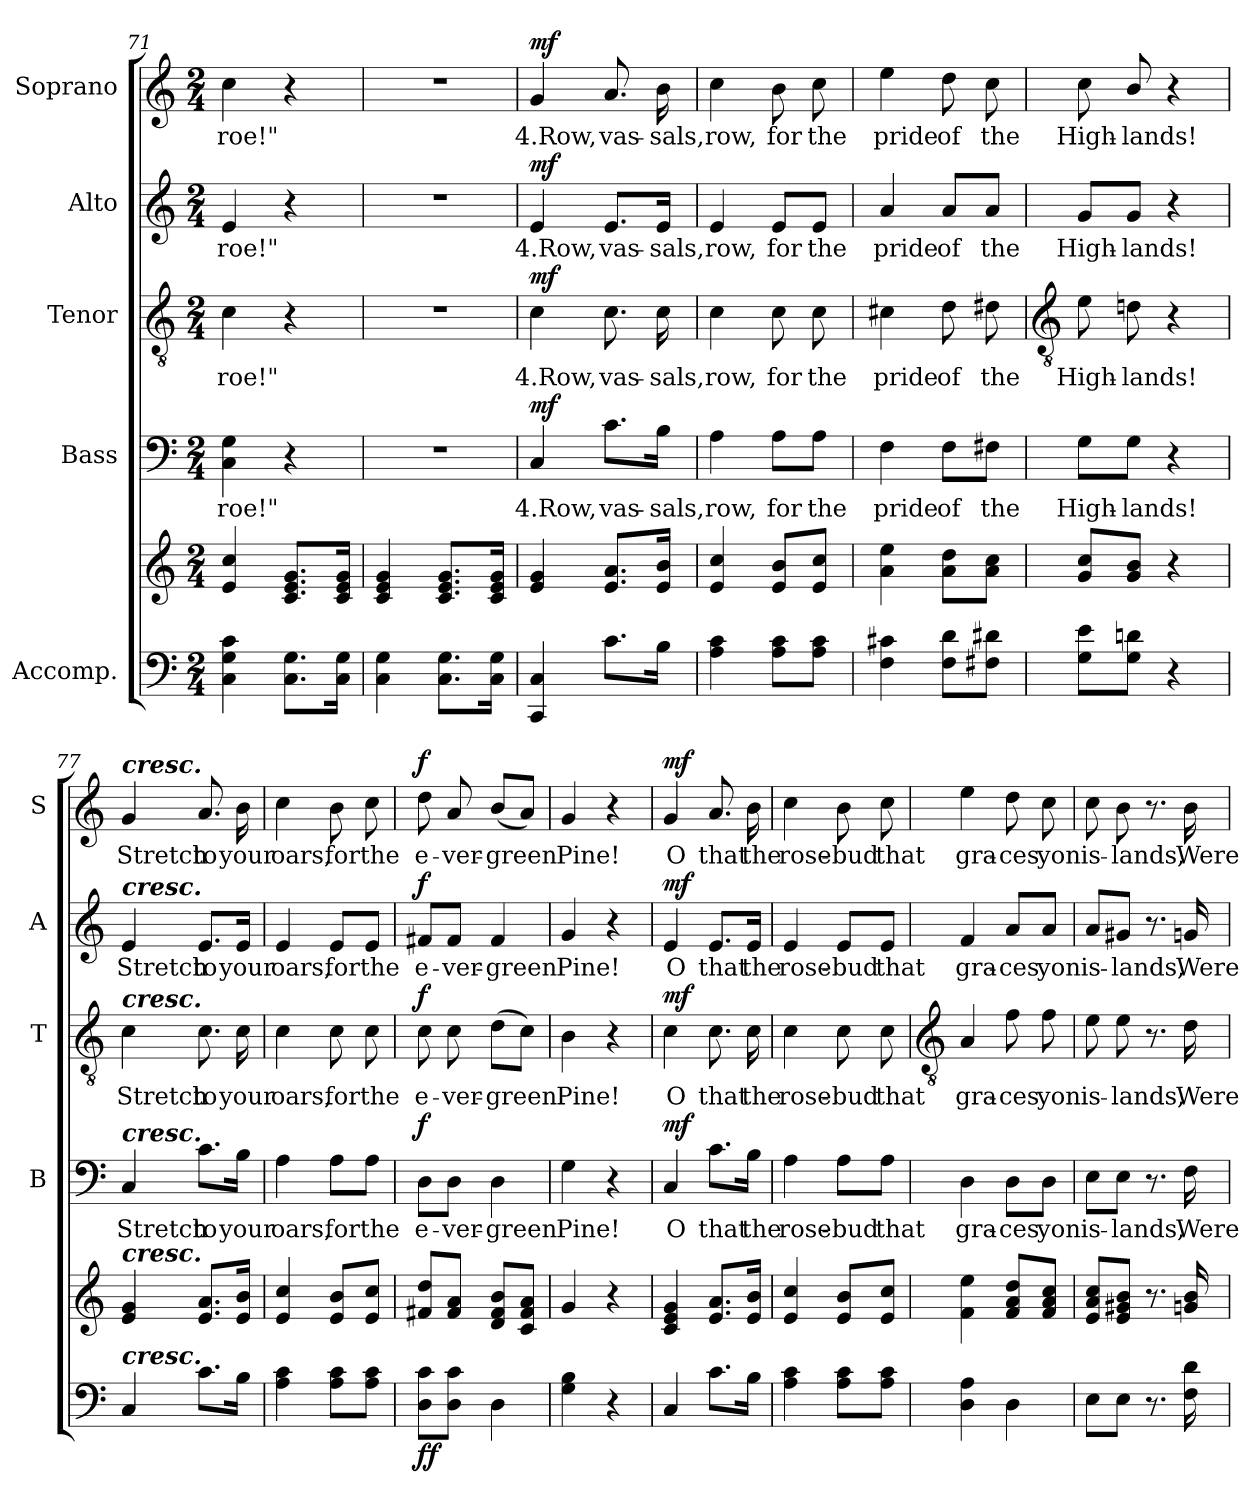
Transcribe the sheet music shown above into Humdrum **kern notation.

**kern	**kern	**dynam	**kern	**text	**dynam	**kern	**text	**dynam	**kern	**text	**dynam	**kern	**text	**dynam
*part5	*part5	*part5	*part4	*part4	*part4	*part3	*part3	*part3	*part2	*part2	*part2	*part1	*part1	*part1
*staff6	*staff5	*staff5/6	*staff4	*staff4	*staff4	*staff3	*staff3	*staff3	*staff2	*staff2	*staff2	*staff1	*staff1	*staff1
*I"Accomp.	*	*	*I"Bass	*	*	*I"Tenor	*	*	*I"Alto	*	*	*I"Soprano	*	*
*	*	*	*I'B	*	*	*I'T	*	*	*I'A	*	*	*I'S	*	*
*clefF4	*clefG2	*	*clefF4	*	*	*clefGv2	*	*	*clefG2	*	*	*clefG2	*	*
*k[]	*k[]	*	*k[]	*	*	*k[]	*	*	*k[]	*	*	*k[]	*	*
*M2/4	*M2/4	*	*M2/4	*	*	*M2/4	*	*	*M2/4	*	*	*M2/4	*	*
=71	=71	=71	=71	=71	=71	=71	=71	=71	=71	=71	=71	=71	=71	=71
!	!	!	!	!LO:LY:b	!	!	!LO:LY:b	!	!	!LO:LY:b	!	!	!LO:LY:b	!
4C\ 4G\ 4c\	4e/ 4cc/	.	4C\ 4G\	-roe!"	.	4c\	-roe!"	.	4e/	-roe!"	.	4cc\	-roe!"	.
8.C\ 8.G\L	8.c/ 8.e/ 8.g/L	.	4r	.	.	4r	.	.	4r	.	.	4r	.	.
16C\ 16G\Jk	16c/ 16e/ 16g/Jk	.	.	.	.	.	.	.	.	.	.	.	.	.
=72	=72	=72	=72	=72	=72	=72	=72	=72	=72	=72	=72	=72	=72	=72
4C\ 4G\	4c/ 4e/ 4g/	.	2r	.	.	2r	.	.	2r	.	.	2r	.	.
8.C\ 8.G\L	8.c/ 8.e/ 8.g/L	.	.	.	.	.	.	.	.	.	.	.	.	.
16C\ 16G\Jk	16c/ 16e/ 16g/Jk	.	.	.	.	.	.	.	.	.	.	.	.	.
=73	=73	=73	=73	=73	=73	=73	=73	=73	=73	=73	=73	=73	=73	=73
!	!	!LO:DY:b=2	!	!LO:LY:b	!	!	!LO:LY:b	!	!	!LO:LY:b	!	!	!LO:LY:b	!
!	!	!LO:DY:n=1:b	!	!	!LO:DY:b	!	!	!LO:DY:b	!	!	!LO:DY:b	!	!	!LO:DY:b
4CC/ 4C/	4e/ 4g/	mf mf	4C/	4.Row,	mf	4c\	4.Row,	mf	4e/	4.Row,	mf	4g/	4.Row,	mf
!	!	!	!	!LO:LY:b	!	!	!LO:LY:b	!	!	!LO:LY:b	!	!	!LO:LY:b	!
8.c\L	8.e/ 8.a/L	.	8.c\L	vas-	.	8.c\	vas-	.	8.e/L	vas-	.	8.a/	vas-	.
!	!	!	!	!LO:LY:b	!	!	!LO:LY:b	!	!	!LO:LY:b	!	!	!LO:LY:b	!
16B\Jk	16e/ 16b/Jk	.	16B\Jk	-sals,	.	16c\	-sals,	.	16e/Jk	-sals,	.	16b\	-sals,	.
=74	=74	=74	=74	=74	=74	=74	=74	=74	=74	=74	=74	=74	=74	=74
!	!	!	!	!LO:LY:b	!	!	!LO:LY:b	!	!	!LO:LY:b	!	!	!LO:LY:b	!
4A\ 4c\	4e/ 4cc/	.	4A\	row,	.	4c\	row,	.	4e/	row,	.	4cc\	row,	.
!	!	!	!	!LO:LY:b	!	!	!LO:LY:b	!	!	!LO:LY:b	!	!	!LO:LY:b	!
8A\ 8c\L	8e/ 8b/L	.	8A\L	for	.	8c\	for	.	8e/L	for	.	8b\	for	.
!	!	!	!	!LO:LY:b	!	!	!LO:LY:b	!	!	!LO:LY:b	!	!	!LO:LY:b	!
8A\ 8c\J	8e/ 8cc/J	.	8A\J	the	.	8c\	the	.	8e/J	the	.	8cc\	the	.
!!LO:PB:g=z
=75	=75	=75	=75	=75	=75	=75	=75	=75	=75	=75	=75	=75	=75	=75
!	!	!	!	!LO:LY:b	!	!	!LO:LY:b	!	!	!LO:LY:b	!	!	!LO:LY:b	!
4F\ 4c#X\	4a\ 4ee\	.	4F\	pride	.	4c#X\	pride	.	4a/	pride	.	4ee\	pride	.
!	!	!	!	!LO:LY:b	!	!	!LO:LY:b	!	!	!LO:LY:b	!	!	!LO:LY:b	!
8F\ 8d\L	8a\ 8dd\L	.	8F\L	of	.	8d\	of	.	8a/L	of	.	8dd\	of	.
!	!	!	!	!LO:LY:b	!	!	!LO:LY:b	!	!	!LO:LY:b	!	!	!LO:LY:b	!
8F#X\ 8d#X\J	8a\ 8cc\J	.	8F#X\J	the	.	8d#X\	the	.	8a/J	the	.	8cc\	the	.
!!LO:LB:g=z
=76	=76	=76	=76	=76	=76	=76	=76	=76	=76	=76	=76	=76	=76	=76
*	*	*	*	*	*	*clefGv2	*	*	*	*	*	*	*	*
!	!	!	!	!LO:LY:b	!	!	!LO:LY:b	!	!	!LO:LY:b	!	!	!LO:LY:b	!
8G\ 8e\L	8g/ 8cc/L	.	8G\L	High-	.	8e\	High-	.	8g/L	High-	.	8cc\	High-	.
!	!	!	!	!LO:LY:b	!	!	!LO:LY:b	!	!	!LO:LY:b	!	!	!LO:LY:b	!
8G\ 8dn\J	8g/ 8b/J	.	8G\J	-lands!	.	8dn\	-lands!	.	8g/J	-lands!	.	8b/	-lands!	.
4r	4r	.	4r	.	.	4r	.	.	4r	.	.	4r	.	.
=77	=77	=77	=77	=77	=77	=77	=77	=77	=77	=77	=77	=77	=77	=77
!	!	!	!	!	!	!	!	!	!	!	!	!LO:TX:a:Bi:t=cresc.	!	!
!	!	!	!	!	!	!	!	!	!LO:TX:a:Bi:t=cresc.	!	!	!	!	!
!	!	!	!	!	!	!LO:TX:a:Bi:t=cresc.	!	!	!	!	!	!	!	!
!	!	!	!LO:TX:a:Bi:t=cresc.	!	!	!	!	!	!	!	!	!	!	!
!	!LO:TX:a:Bi:t=cresc.	!	!	!	!	!	!	!	!	!	!	!	!	!
!LO:TX:a:Bi:t=cresc.	!	!	!	!	!	!	!	!	!	!	!	!	!	!
!	!	!	!	!LO:LY:b	!	!	!LO:LY:b	!	!	!LO:LY:b	!	!	!LO:LY:b	!
4C/	4e/ 4g/	.	4C/	Stretch	.	4c\	Stretch	.	4e/	Stretch	.	4g/	Stretch	.
!	!	!	!	!LO:LY:b	!	!	!LO:LY:b	!	!	!LO:LY:b	!	!	!LO:LY:b	!
8.c\L	8.e/ 8.a/L	.	8.c\L	to	.	8.c\	to	.	8.e/L	to	.	8.a/	to	.
!	!	!	!	!LO:LY:b	!	!	!LO:LY:b	!	!	!LO:LY:b	!	!	!LO:LY:b	!
16B\Jk	16e/ 16b/Jk	.	16B\Jk	your	.	16c\	your	.	16e/Jk	your	.	16b\	your	.
=78	=78	=78	=78	=78	=78	=78	=78	=78	=78	=78	=78	=78	=78	=78
!	!	!	!	!LO:LY:b	!	!	!LO:LY:b	!	!	!LO:LY:b	!	!	!LO:LY:b	!
4A\ 4c\	4e/ 4cc/	.	4A\	oars,	.	4c\	oars,	.	4e/	oars,	.	4cc\	oars,	.
!	!	!	!	!LO:LY:b	!	!	!LO:LY:b	!	!	!LO:LY:b	!	!	!LO:LY:b	!
8A\ 8c\L	8e/ 8b/L	.	8A\L	for	.	8c\	for	.	8e/L	for	.	8b\	for	.
!	!	!	!	!LO:LY:b	!	!	!LO:LY:b	!	!	!LO:LY:b	!	!	!LO:LY:b	!
8A\ 8c\J	8e/ 8cc/J	.	8A\J	the	.	8c\	the	.	8e/J	the	.	8cc\	the	.
=79	=79	=79	=79	=79	=79	=79	=79	=79	=79	=79	=79	=79	=79	=79
!	!	!LO:DY:b=2	!	!LO:LY:b	!	!	!LO:LY:b	!	!	!LO:LY:b	!	!	!LO:LY:b	!
!	!	!LO:DY:n=1:b	!	!	!LO:DY:b	!	!	!LO:DY:b	!	!	!LO:DY:b	!	!	!LO:DY:b
8D\ 8c\L	8f#X/ 8dd/L	f f	8D\L	e-	f	8c\	e-	f	8f#X/L	e-	f	8dd\	e-	f
!	!	!	!	!LO:LY:b	!	!	!LO:LY:b	!	!	!LO:LY:b	!	!	!LO:LY:b	!
8D\ 8c\J	8f#/ 8a/J	.	8D\J	-ver-	.	8c\	-ver-	.	8f#/J	-ver-	.	8a/	-ver-	.
!	!	!	!	!LO:LY:b	!	!	!LO:LY:b	!	!	!LO:LY:b	!	!	!LO:LY:b	!
4D\	8d/ 8f#/ 8b/L	.	4D\	-green	.	(>8d\L	-green	.	4f#/	-green	.	(<8b/L	-green	.
.	8c/ 8f#/ 8a/J	.	.	.	.	8c\J)	.	.	.	.	.	8a/J)	.	.
=80	=80	=80	=80	=80	=80	=80	=80	=80	=80	=80	=80	=80	=80	=80
!	!	!	!	!LO:LY:b	!	!	!LO:LY:b	!	!	!LO:LY:b	!	!	!LO:LY:b	!
4G\ 4B\	4g/	.	4G\	Pine!	.	4B\	Pine!	.	4g/	Pine!	.	4g/	Pine!	.
4r	4r	.	4r	.	.	4r	.	.	4r	.	.	4r	.	.
=81	=81	=81	=81	=81	=81	=81	=81	=81	=81	=81	=81	=81	=81	=81
!	!	!LO:DY:b=2	!	!LO:LY:b	!	!	!LO:LY:b	!	!	!LO:LY:b	!	!	!LO:LY:b	!
!	!	!LO:DY:n=1:b	!	!	!LO:DY:b	!	!	!LO:DY:b	!	!	!LO:DY:b	!	!	!LO:DY:b
4C/	4c/ 4e/ 4g/	mf mf	4C/	O	mf	4c\	O	mf	4e/	O	mf	4g/	O	mf
!	!	!	!	!LO:LY:b	!	!	!LO:LY:b	!	!	!LO:LY:b	!	!	!LO:LY:b	!
8.c\L	8.e/ 8.a/L	.	8.c\L	that	.	8.c\	that	.	8.e/L	that	.	8.a/	that	.
!	!	!	!	!LO:LY:b	!	!	!LO:LY:b	!	!	!LO:LY:b	!	!	!LO:LY:b	!
16B\Jk	16e/ 16b/Jk	.	16B\Jk	the	.	16c\	the	.	16e/Jk	the	.	16b\	the	.
=82	=82	=82	=82	=82	=82	=82	=82	=82	=82	=82	=82	=82	=82	=82
!	!	!	!	!LO:LY:b	!	!	!LO:LY:b	!	!	!LO:LY:b	!	!	!LO:LY:b	!
4A\ 4c\	4e/ 4cc/	.	4A\	rose-	.	4c\	rose-	.	4e/	rose-	.	4cc\	rose-	.
!	!	!	!	!LO:LY:b	!	!	!LO:LY:b	!	!	!LO:LY:b	!	!	!LO:LY:b	!
8A\ 8c\L	8e/ 8b/L	.	8A\L	-bud	.	8c\	-bud	.	8e/L	-bud	.	8b\	-bud	.
!	!	!	!	!LO:LY:b	!	!	!LO:LY:b	!	!	!LO:LY:b	!	!	!LO:LY:b	!
8A\ 8c\J	8e/ 8cc/J	.	8A\J	that	.	8c\	that	.	8e/J	that	.	8cc\	that	.
!!LO:PB:g=z
=83	=83	=83	=83	=83	=83	=83	=83	=83	=83	=83	=83	=83	=83	=83
*	*	*	*	*	*	*clefGv2	*	*	*	*	*	*	*	*
!	!	!	!	!LO:LY:b	!	!	!LO:LY:b	!	!	!LO:LY:b	!	!	!LO:LY:b	!
4D\ 4A\	4f\ 4ee\	.	4D\	gra-	.	4A/	gra-	.	4f/	gra-	.	4ee\	gra-	.
!	!	!	!	!LO:LY:b	!	!	!LO:LY:b	!	!	!LO:LY:b	!	!	!LO:LY:b	!
4D\	8f/ 8a/ 8dd/L	.	8D\L	-ces	.	8f\	-ces	.	8a/L	-ces	.	8dd\	-ces	.
!	!	!	!	!LO:LY:b	!	!	!LO:LY:b	!	!	!LO:LY:b	!	!	!LO:LY:b	!
.	8f/ 8a/ 8cc/J	.	8D\J	yon	.	8f\	yon	.	8a/J	yon	.	8cc\	yon	.
=84	=84	=84	=84	=84	=84	=84	=84	=84	=84	=84	=84	=84	=84	=84
!	!	!	!	!LO:LY:b	!	!	!LO:LY:b	!	!	!LO:LY:b	!	!	!LO:LY:b	!
8E\L	8e/ 8a/ 8cc/L	.	8E\L	is-	.	8e\	is-	.	8a/L	is-	.	8cc\	is-	.
!	!	!	!	!LO:LY:b	!	!	!LO:LY:b	!	!	!LO:LY:b	!	!	!LO:LY:b	!
8E\J	8e/ 8g#X/ 8b/J	.	8E\J	-lands,	.	8e\	-lands,	.	8g#X/J	-lands,	.	8b\	-lands,	.
8.r	8.r	.	8.r	.	.	8.r	.	.	8.r	.	.	8.r	.	.
!	!	!	!	!LO:LY:b	!	!	!LO:LY:b	!	!	!LO:LY:b	!	!	!LO:LY:b	!
16F\ 16d\	16gn/ 16b/	.	16F\	Were	.	16d\	Were	.	16gn/	Were	.	16b\	Were	.
=	=	=	=	=	=	=	=	=	=	=	=	=	=	=
*-	*-	*-	*-	*-	*-	*-	*-	*-	*-	*-	*-	*-	*-	*-
